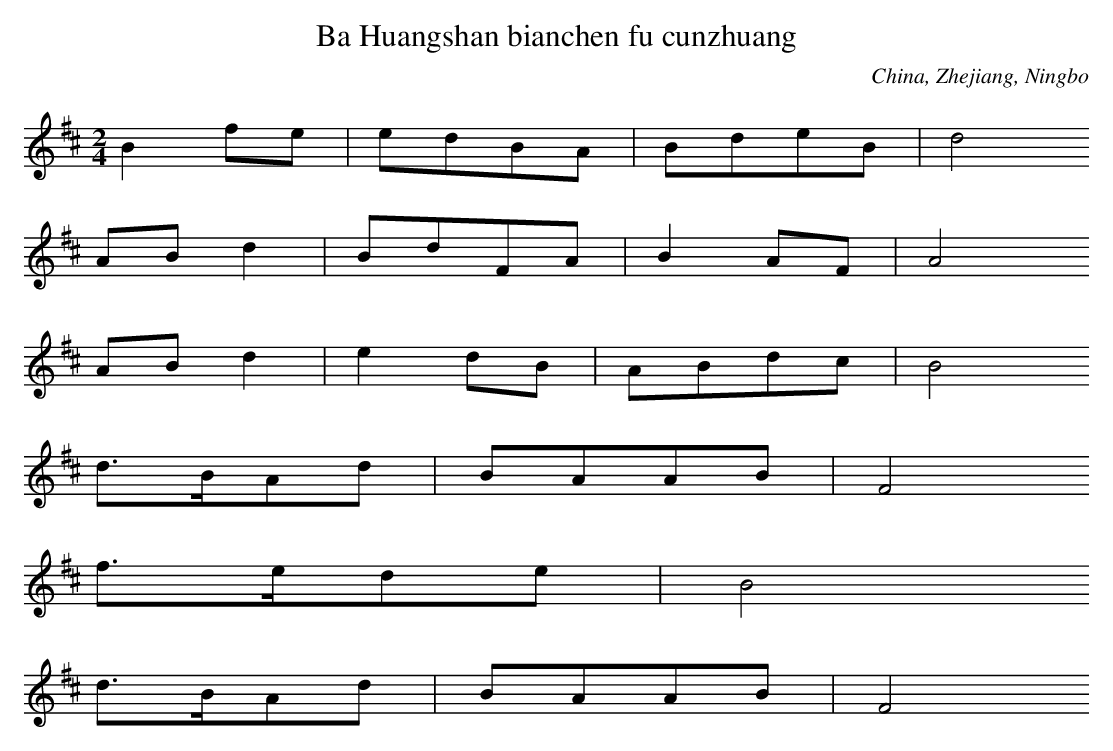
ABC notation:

X:1
T: Ba Huangshan bianchen fu cunzhuang
O: China, Zhejiang, Ningbo
M: 2/4
L: 1/16
K: D
B4f2e2 | e2d2B2A2 | B2d2e2B2 | d8
A2B2d4 | B2d2F2A2 | B4A2F2 | A8
A2B2d4 | e4d2B2 | A2B2d2c2 | B8
d3BA2d2 | B2A2A2B2 | F8
f3ed2e2 | B8
d3BA2d2 | B2A2A2B2 | F8
